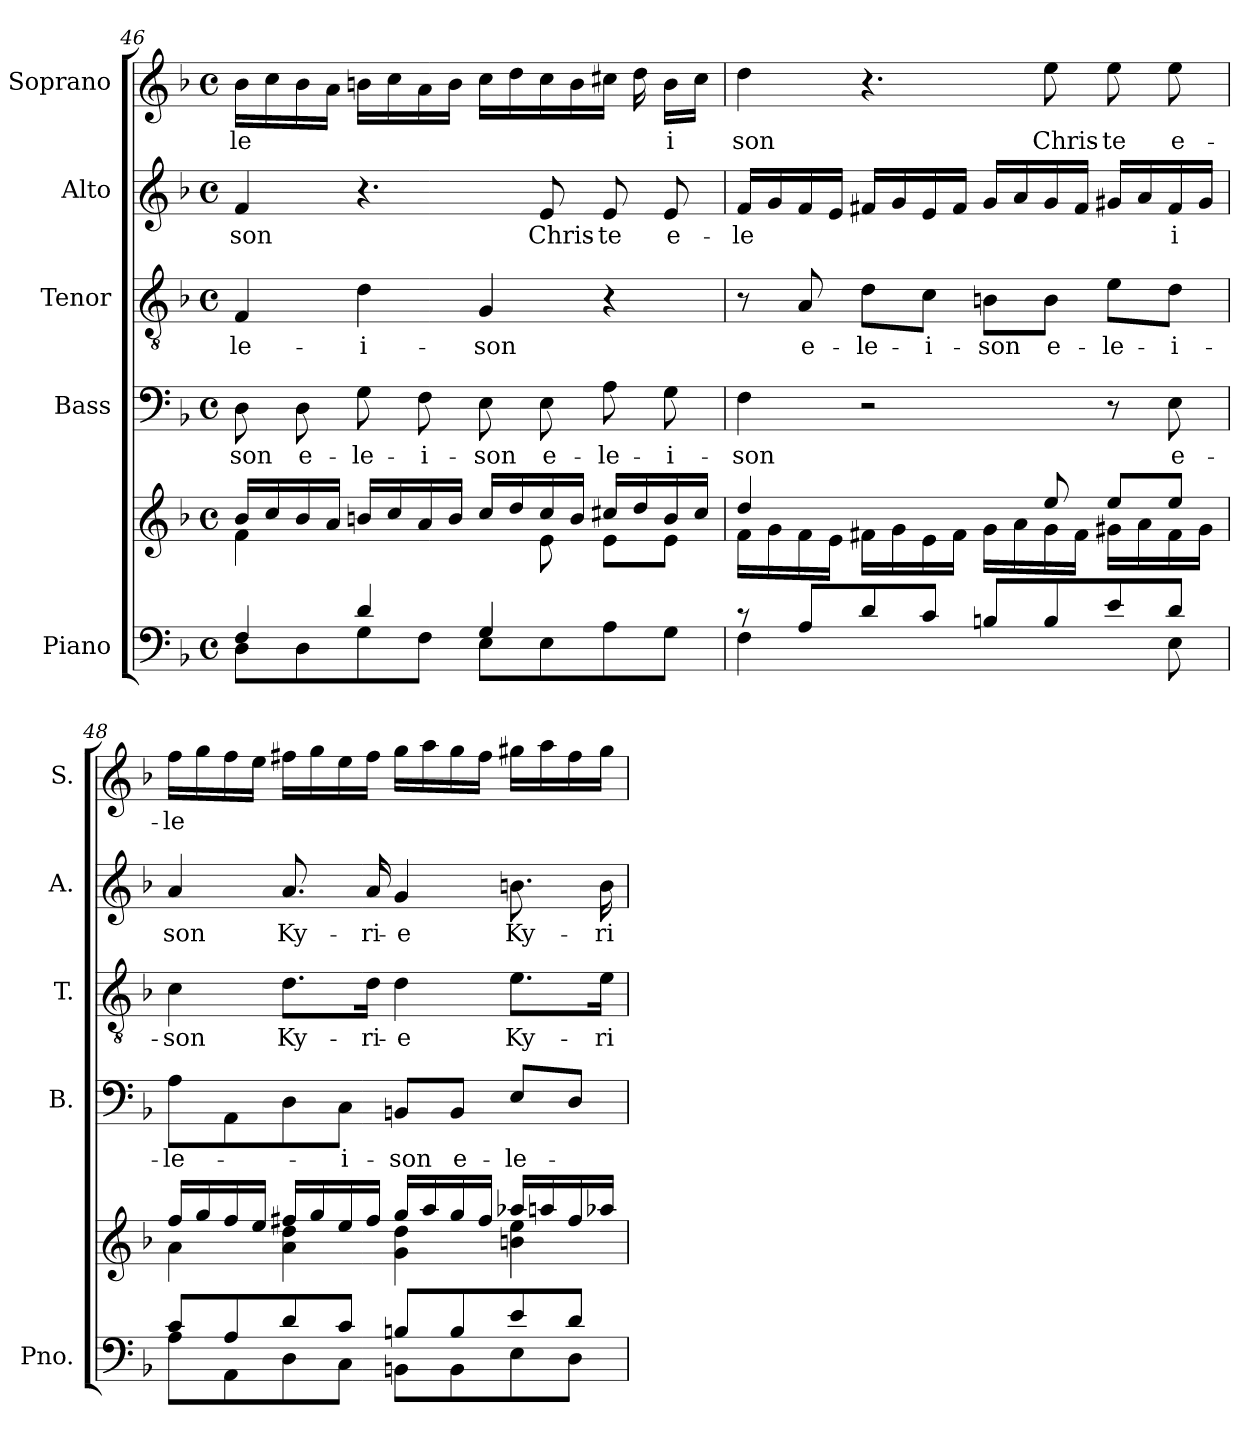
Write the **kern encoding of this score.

**kern	**kern	**kern	**text	**kern	**text	**kern	**text	**kern	**text
*part5	*part5	*part4	*part4	*part3	*part3	*part2	*part2	*part1	*part1
*staff6	*staff5	*staff4	*staff4	*staff3	*staff3	*staff2	*staff2	*staff1	*staff1
*I"Piano	*	*I"Bass	*	*I"Tenor	*	*I"Alto	*	*I"Soprano	*
*I'Pno.	*	*I'B.	*	*I'T.	*	*I'A.	*	*I'S.	*
*clefF4	*clefG2	*clefF4	*	*clefGv2	*	*clefG2	*	*clefG2	*
*k[b-]	*k[b-]	*k[b-]	*	*k[b-]	*	*k[b-]	*	*k[b-]	*
*F:	*F:	*F:	*	*F:	*	*F:	*	*F:	*
*M4/4	*M4/4	*M4/4	*	*M4/4	*	*M4/4	*	*M4/4	*
*met(c)	*met(c)	*met(c)	*	*met(c)	*	*met(c)	*	*met(c)	*
=46	=46	=46	=46	=46	=46	=46	=46	=46	=46
*^	*^	*	*	*	*	*	*	*	*
!	!	!	!	!	!LO:LY:b	!	!LO:LY:b	!	!LO:LY:b	!	!LO:LY:b
4F/	8D\L	16b-/LL	4f\	8D\	son	4F/	-le-	4f/	son	16b-\LL	-le
.	.	16cc/	.	.	.	.	.	.	.	16cc\	.
!	!	!	!	!	!LO:LY:b	!	!	!	!	!	!
.	8D\	16b-/	.	8D\	e-	.	.	.	.	16b-\	.
.	.	16a/JJ	.	.	.	.	.	.	.	16a\JJ	.
!	!	!	!	!	!LO:LY:b	!	!LO:LY:b	!	!	!	!
4d/	8G\	16bn/LL	4.ryy	8G\	-le-	4d\	-i-	4.r	.	16bn\LL	.
.	.	16cc/	.	.	.	.	.	.	.	16cc\	.
!	!	!	!	!	!LO:LY:b	!	!	!	!	!	!
.	8F\J	16a/	.	8F\	-i-	.	.	.	.	16a\	.
.	.	16b/JJ	.	.	.	.	.	.	.	16b\JJ	.
!	!	!	!	!	!LO:LY:b	!	!LO:LY:b	!	!	!	!
4G/	8E\L	16cc/LL	.	8E\	-son	4G/	-son	.	.	16cc\LL	.
.	.	16dd/	.	.	.	.	.	.	.	16dd\	.
!	!	!	!	!	!LO:LY:b	!	!	!	!LO:LY:b	!	!
.	8E\	16cc/	8e\	8E\	e-	.	.	8e/	Chris-	16cc\	.
.	.	16b/JJ	.	.	.	.	.	.	.	16b\	.
!	!	!	!	!	!LO:LY:b	!	!	!	!LO:LY:b	!	!
4ryy	8A\	16cc#X/LL	8e\L	8A\	-le-	4r	.	8e/	-te	16cc#X\JJ	.
.	.	16dd/	.	.	.	.	.	.	.	16dd\	.
!	!	!	!	!	!LO:LY:b	!	!	!	!LO:LY:b	!	!LO:LY:b
.	8G\J	16b/	8e\J	8G\	-i-	.	.	8e/	e-	16b\LL	i
.	.	16cc#/JJ	.	.	.	.	.	.	.	16cc#\JJ	.
!!LO:PB:g=z
=47	=47	=47	=47	=47	=47	=47	=47	=47	=47	=47	=47
!	!	!	!	!	!LO:LY:b	!	!	!	!LO:LY:b	!	!LO:LY:b
8r	4F\	4dd/	16f\LL	4F\	-son	8r	.	16f/LL	-le	4dd\	son
.	.	.	16g\	.	.	.	.	16g/	.	.	.
!	!	!	!	!	!	!	!LO:LY:b	!	!	!	!
8A/L	.	.	16f\	.	.	8A/	e-	16f/	.	.	.
.	.	.	16e\JJ	.	.	.	.	16e/JJ	.	.	.
!	!	!	!	!	!	!	!LO:LY:b	!	!	!	!
8d/	8ryy	4.ryy	16f#X\LL	2r	.	8d\L	-le-	16f#X/LL	.	4.r	.
.	.	.	16g\	.	.	.	.	16g/	.	.	.
*v	*v	*	*	*	*	*	*	*	*	*	*
!	!	!	!	!	!	!LO:LY:b	!	!	!	!
8c/J	.	16e\	.	.	8c\J	-i-	16e/	.	.	.
.	.	16f#\JJ	.	.	.	.	16f#/JJ	.	.	.
!	!	!	!	!	!	!LO:LY:b	!	!	!	!
8Bn/L	.	16g\LL	.	.	8Bn\L	-son	16g/LL	.	.	.
.	.	16a\	.	.	.	.	16a/	.	.	.
!	!	!	!	!	!	!LO:LY:b	!	!	!	!LO:LY:b
8B/	8ee/	16g\	.	.	8B\J	e-	16g/	.	8ee\	Chris-
.	.	16f#\JJ	.	.	.	.	16f#/JJ	.	.	.
!	!	!	!	!	!	!LO:LY:b	!	!	!	!LO:LY:b
8e/	8ee/L	16g#X\LL	8r	.	8e\L	-le-	16g#X/LL	.	8ee\	-te
.	.	16a\	.	.	.	.	16a/	.	.	.
*^	*	*	*	*	*	*	*	*	*	*
!	!	!	!	!	!LO:LY:b	!	!LO:LY:b	!	!LO:LY:b	!	!LO:LY:b
8d/J	8E\	8ee/J	16f#\	8E\	e-	8d\J	-i-	16f#/	i	8ee\	e-
.	.	.	16g#\JJ	.	.	.	.	16g#/JJ	.	.	.
=48	=48	=48	=48	=48	=48	=48	=48	=48	=48	=48	=48
!	!	!	!	!	!LO:LY:b	!	!LO:LY:b	!	!LO:LY:b	!	!LO:LY:b
8c/L	8A\L	16ff/LL	4a\	8A\L	-le-	4c\	-son	4a/	son	16ff\LL	-le
.	.	16gg/	.	.	.	.	.	.	.	16gg\	.
8A/	8AA\	16ff/	.	8AA\	.	.	.	.	.	16ff\	.
.	.	16ee/JJ	.	.	.	.	.	.	.	16ee\JJ	.
!	!	!	!	!	!	!	!LO:LY:b	!	!LO:LY:b	!	!
8d/	8D\	16ff#X/LL	4a\ 4dd\	8D\	.	8.d\L	Ky-	8.a/	Ky-	16ff#X\LL	.
.	.	16gg/	.	.	.	.	.	.	.	16gg\	.
!	!	!	!	!	!LO:LY:b	!	!	!	!	!	!
8c/J	8C\J	16ee/	.	8C\J	-i-	.	.	.	.	16ee\	.
!	!	!	!	!	!	!	!LO:LY:b	!	!LO:LY:b	!	!
.	.	16ff#/JJ	.	.	.	16d\Jk	-ri-	16a/	-ri-	16ff#\JJ	.
!	!	!	!	!	!LO:LY:b	!	!LO:LY:b	!	!LO:LY:b	!	!
8Bn/L	8BBn\L	16gg/LL	4g\ 4dd\	8BBn/L	-son	4d\	-e	4g/	-e	16gg\LL	.
.	.	16aa/	.	.	.	.	.	.	.	16aa\	.
!	!	!	!	!	!LO:LY:b	!	!	!	!	!	!
8B/	8BB\	16gg/	.	8BB/J	e-	.	.	.	.	16gg\	.
.	.	16ff#/JJ	.	.	.	.	.	.	.	16ff#\JJ	.
!	!	!	!	!	!LO:LY:b	!	!LO:LY:b	!	!LO:LY:b	!	!
8e/	8E\	16aa-X/LL	4bn\ 4ee\	8E/L	le-	8.e\L	Ky-	8.bn\	Ky-	16gg#X\LL	.
.	.	16aan/	.	.	.	.	.	.	.	16aa\	.
8d/J	8D\J	16ff#/	.	8D/J	.	.	.	.	.	16ff#\	.
!	!	!	!	!	!	!	!LO:LY:b	!	!LO:LY:b	!	!
.	.	16aa-X/JJ	.	.	.	16e\Jk	-ri-	16b\	-ri-	16gg#\JJ	.
*v	*v	*	*	*	*	*	*	*	*	*	*
*	*v	*v	*	*	*	*	*	*	*	*
=	=	=	=	=	=	=	=	=	=
*-	*-	*-	*-	*-	*-	*-	*-	*-	*-
